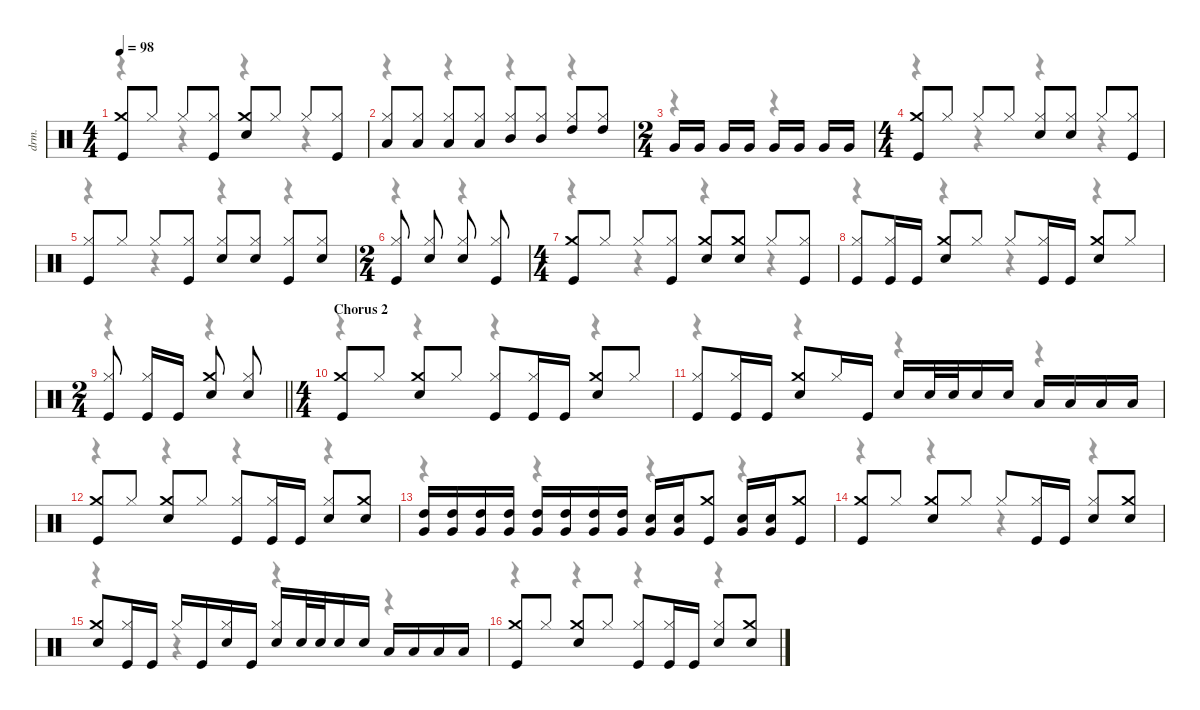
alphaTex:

\defaultSystemsLayout 4
\hideDynamics
\bracketExtendMode nobrackets
\otherSystemsTrackNameOrientation horizontal
\track ("Lars Ulrich" "drm.") {instrument percussion}
\staff {score}
\articulation defaults
\voice
\ts (4 4)
\beaming (8 2 2 2 2)
\tempo 98
\clef neutral
\ks c
("Crash medium (hit)" "Kick (hit)").8{dy f beam Up} "Hi-Hat (closed)".8{beam Up} "Hi-Hat (closed)".8{beam Up} ("Kick (hit)" "Hi-Hat (closed)").8{beam Up} ("Crash medium (hit)" "Snare (hit) 2").8{beam Up} "Hi-Hat (closed)".8{beam Up} "Hi-Hat (closed)".8{beam Up} ("Kick (hit)" "Hi-Hat (closed)").8{beam Up} |
("Low Tom (hit)" "Hi-Hat (closed)").8{beam Up} ("Low Tom (hit)" "Hi-Hat (closed)").8{beam Up} ("Low Tom (hit)" "Hi-Hat (closed)").8{beam Up} ("Low Tom (hit)" "Hi-Hat (closed)").8{beam Up} ("Mid Tom (hit)" "Hi-Hat (closed)").8{beam Up} ("Mid Tom (hit)" "Hi-Hat (closed)").8{beam Up} ("High Tom (hit)" "Hi-Hat (closed)").8{beam Up} ("High Tom (hit)" "Hi-Hat (closed)").8{beam Up} |
\ts (2 4)
\beaming (8 1 1 1 1)
"Very Low Tom (hit)".16{beam Up} "Very Low Tom (hit)".16{beam Up} "Very Low Tom (hit)".16{beam Up} "Very Low Tom (hit)".16{beam Up} "Very Low Tom (hit)".16{beam Up} "Very Low Tom (hit)".16{beam Up} "Very Low Tom (hit)".16{beam Up} "Very Low Tom (hit)".16{beam Up} |
\ts (4 4)
\beaming (8 2 2 2 2)
("Crash medium (hit)" "Kick (hit)").8{beam Up} "Hi-Hat (closed)".8{beam Up} "Hi-Hat (closed)".8{beam Up} "Hi-Hat (closed)".8{beam Up} ("Hi-Hat (closed)" "Snare (hit) 2").8{beam Up} ("Snare (hit) 2" "Hi-Hat (closed)").8{beam Up} "Hi-Hat (closed)".8{beam Up} ("Kick (hit)" "Hi-Hat (closed)").8{beam Up} |
("Hi-Hat (closed)" "Kick (hit)").8{beam Up} "Hi-Hat (closed)".8{beam Up} "Hi-Hat (closed)".8{beam Up} ("Hi-Hat (closed)" "Kick (hit)").8{beam Up} ("Snare (hit) 2" "Hi-Hat (closed)").8{beam Up} ("Snare (hit) 2" "Hi-Hat (closed)").8{beam Up} ("Hi-Hat (closed)" "Kick (hit)").8{beam Up} ("Snare (hit) 2" "Hi-Hat (closed)").8{beam Up} |
\ts (2 4)
\beaming (8 1 1 1 1)
("Kick (hit)" "Hi-Hat (closed)").8{beam Up} ("Snare (hit) 2" "Hi-Hat (closed)").8{beam Up} ("Snare (hit) 2" "Hi-Hat (closed)").8{beam Up} ("Kick (hit)" "Hi-Hat (closed)").8{beam Up} |
\ts (4 4)
\beaming (8 2 2 2 2)
("Crash medium (hit)" "Kick (hit)").8{beam Up} "Hi-Hat (closed)".8{beam Up} "Hi-Hat (closed)".8{beam Up} ("Kick (hit)" "Hi-Hat (closed)").8{beam Up} ("Crash medium (hit)" "Snare (hit) 2").8{beam Up} ("Crash medium (hit)" "Snare (hit) 2").8{beam Up} "Hi-Hat (closed)".8{beam Up} ("Kick (hit)" "Hi-Hat (closed)").8{beam Up} |
("Hi-Hat (closed)" "Kick (hit)").8{beam Up} ("Hi-Hat (closed)" "Kick (hit)").16{beam Up} "Kick (hit)".16{beam Up} ("Crash medium (hit)" "Snare (hit) 2").8{beam Up} "Hi-Hat (closed)".8{beam Up} "Hi-Hat (closed)".8{beam Up} ("Hi-Hat (closed)" "Kick (hit)").16{beam Up} "Kick (hit)".16{beam Up} ("Crash medium (hit)" "Snare (hit) 2").8{beam Up} "Hi-Hat (closed)".8{beam Up} |
\ts (2 4)
\beaming (8 1 1 1 1)
\barLineRight lightlight
("Hi-Hat (closed)" "Kick (hit)").8{beam Up} ("Hi-Hat (closed)" "Kick (hit)").16{beam Up} "Kick (hit)".16{beam Up} ("Crash medium (hit)" "Snare (hit) 2").8{beam Up} ("Hi-Hat (closed)" "Snare (hit) 2").8{beam Up} |
\ts (4 4)
\beaming (8 2 2 2 2)
\section ("" "Chorus 2")
("Crash medium (hit)" "Kick (hit)").8{beam Up} "Hi-Hat (closed)".8{beam Up} ("Crash medium (hit)" "Snare (hit) 2").8{beam Up} "Hi-Hat (closed)".8{beam Up} ("Kick (hit)" "Hi-Hat (closed)").8{beam Up} ("Kick (hit)" "Hi-Hat (closed)").16{beam Up} "Kick (hit)".16{beam Up} ("Crash medium (hit)" "Snare (hit) 2").8{beam Up} "Hi-Hat (closed)".8{beam Up} |
("Hi-Hat (closed)" "Kick (hit)").8{beam Up} ("Hi-Hat (closed)" "Kick (hit)").16{beam Up} "Kick (hit)".16{beam Up} ("Crash medium (hit)" "Snare (hit) 2").8{beam Up} "Hi-Hat (closed)".16{beam Up} "Kick (hit)".16{beam Up} "Snare (hit) 2".16{beam Up} "Snare (hit) 2".32{beam Up} "Snare (hit) 2".32{beam Up} "Snare (hit) 2".16{beam Up} "Snare (hit) 2".16{beam Up} "Low Tom (hit)".16{beam Up} "Low Tom (hit)".16{beam Up} "Low Tom (hit)".16{beam Up} "Low Tom (hit)".16{beam Up} |
("Crash medium (hit)" "Kick (hit)").8{beam Up} "Hi-Hat (closed)".8{beam Up} ("Crash medium (hit)" "Snare (hit) 2").8{beam Up} "Hi-Hat (closed)".8{beam Up} ("Hi-Hat (closed)" "Kick (hit)").8{beam Up} ("Hi-Hat (closed)" "Kick (hit)").16{beam Up} "Kick (hit)".16{beam Up} ("Snare (hit) 2" "Hi-Hat (closed)").8{beam Up} ("Crash medium (hit)" "Snare (hit) 2").8{beam Up} |
("High Tom (hit)" "Very Low Tom (hit)").16{beam Up} ("High Tom (hit)" "Very Low Tom (hit)").16{beam Up} ("High Tom (hit)" "Very Low Tom (hit)").16{beam Up} ("High Tom (hit)" "Very Low Tom (hit)").16{beam Up} ("High Tom (hit)" "Very Low Tom (hit)").16{beam Up} ("High Tom (hit)" "Very Low Tom (hit)").16{beam Up} ("High Tom (hit)" "Very Low Tom (hit)").16{beam Up} ("High Tom (hit)" "Very Low Tom (hit)").16{beam Up} ("Snare (hit) 2" "Very Low Tom (hit)").16{beam Up} ("Snare (hit) 2" "Very Low Tom (hit)").16{beam Up} ("Kick (hit)" "Crash medium (hit)").8{beam Up} ("Snare (hit) 2" "Very Low Tom (hit)").16{beam Up} ("Snare (hit) 2" "Very Low Tom (hit)").16{beam Up} ("Crash medium (hit)" "Kick (hit)").8{beam Up} |
("Kick (hit)" "Crash medium (hit)").8{beam Up} "Hi-Hat (closed)".8{beam Up} ("Crash medium (hit)" "Snare (hit) 2").8{beam Up} "Hi-Hat (closed)".8{beam Up} "Hi-Hat (closed)".8{beam Up} ("Hi-Hat (closed)" "Kick (hit)").16{beam Up} "Kick (hit)".16{beam Up} ("Snare (hit) 2" "Hi-Hat (closed)").8{beam Up} ("Crash medium (hit)" "Snare (hit) 2").8{beam Up} |
("Snare (hit) 2" "Crash medium (hit)").8{beam Up} ("Hi-Hat (closed)" "Kick (hit)").16{beam Up} "Kick (hit)".16{beam Up} "Hi-Hat (closed)".16{beam Up} "Kick (hit)".16{beam Up} ("Snare (hit) 2" "Hi-Hat (closed)").16{beam Up} "Kick (hit)".16{beam Up} ("Snare (hit) 2" "Hi-Hat (closed)").16{beam Up} "Snare (hit) 2".32{beam Up} "Snare (hit) 2".32{beam Up} "Snare (hit) 2".16{beam Up} "Snare (hit) 2".16{beam Up} "Low Tom (hit)".16{beam Up} "Low Tom (hit)".16{beam Up} "Low Tom (hit)".16{beam Up} "Low Tom (hit)".16{beam Up} |
("Crash medium (hit)" "Kick (hit)").8{beam Up} "Hi-Hat (closed)".8{beam Up} ("Crash medium (hit)" "Snare (hit) 2").8{beam Up} "Hi-Hat (closed)".8{beam Up} ("Kick (hit)" "Hi-Hat (closed)").8{beam Up} ("Kick (hit)" "Hi-Hat (closed)").16{beam Up} "Kick (hit)".16{beam Up} ("Snare (hit) 2" "Hi-Hat (closed)").8{beam Up} ("Crash medium (hit)" "Snare (hit) 2").8{beam Up}
\voice
\clef neutral
\ottava regular
\simile none
\ks c
r.4{dy mf beam Down} r.4{beam Down} r.4{beam Down} r.4{beam Down} |
r.4{beam Down} r.4{beam Down} r.4{beam Down} r.4{beam Down} |
r.4{beam Down} r.4{beam Down} |
r.4{beam Down} r.4{beam Down} r.4{beam Down} r.4{beam Down} |
r.4{beam Down} r.4{beam Down} r.4{beam Down} r.4{beam Down} |
r.4{beam Down} r.4{beam Down} |
r.4{beam Down} r.4{beam Down} r.4{beam Down} r.4{beam Down} |
r.4{beam Down} r.4{beam Down} r.4{beam Down} r.4{beam Down} |
\barLineRight lightlight
r.4{beam Down} r.4{beam Down} |
r.4{beam Down} r.4{beam Down} r.4{beam Down} r.4{beam Down} |
r.4{beam Down} r.4{beam Down} r.4{beam Down} r.4{beam Down} |
r.4{beam Down} r.4{beam Down} r.4{beam Down} r.4{beam Down} |
r.4{beam Down} r.4{beam Down} r.4{beam Down} r.4{beam Down} |
r.4{beam Down} r.4{beam Down} r.4{beam Down} r.4{beam Down} |
r.4{beam Down} r.4{beam Down} r.4{beam Down} r.4{beam Down} |
r.4{beam Down} r.4{beam Down} r.4{beam Down} r.4{beam Down}
